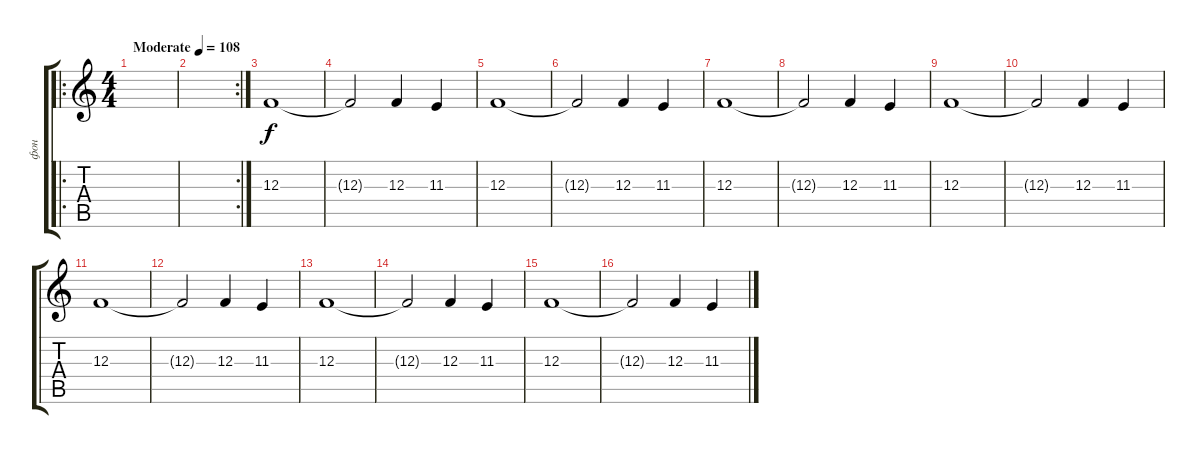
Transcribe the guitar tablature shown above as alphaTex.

\track ("фон" "фон") {instrument synthstrings2}
\staff {score tabs}
\tuning (D4 A3 F3 C3 G2 D2) {hide}
\ro
\ts (4 4)
\tempo (108 "Moderate")
\clef g2
\ks c
|
\rc 2
|
12.3.1 |
12.3{t}.2 12.3.4 11.3.4 |
12.3.1 |
12.3{t}.2 12.3.4 11.3.4 |
12.3.1 |
12.3{t}.2 12.3.4 11.3.4 |
12.3.1 |
12.3{t}.2 12.3.4 11.3.4 |
12.3.1 |
12.3{t}.2 12.3.4 11.3.4 |
12.3.1 |
12.3{t}.2 12.3.4 11.3.4 |
12.3.1 |
12.3{t}.2 12.3.4 11.3.4
